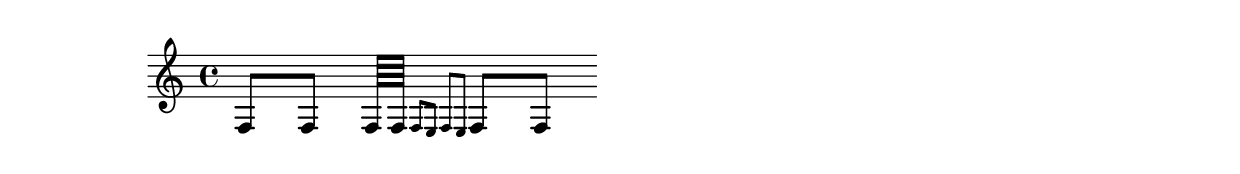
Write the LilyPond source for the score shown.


\version "2.3.17"
\header{

texidoc=" Beams on ledgered notes should always reach the middle staff
line.  The second beam counting from the note head side, should never
be lower than the second staff line.  This does not hold for grace
note beams.  Override with @code{no-stem-extend}.  "

}


\score { 
  \context Voice \relative c {
     f8[ f]   f64[ f] 
     \grace { 
       f8[ e8] 
      \override Stem  #'no-stem-extend = ##f
       f8[ e8] 
      \revert Stem #'no-stem-extend
    }
	 f8[ f]
	
  }
  \paper {
    raggedright = ##t
  }  
  \midi { }
}
